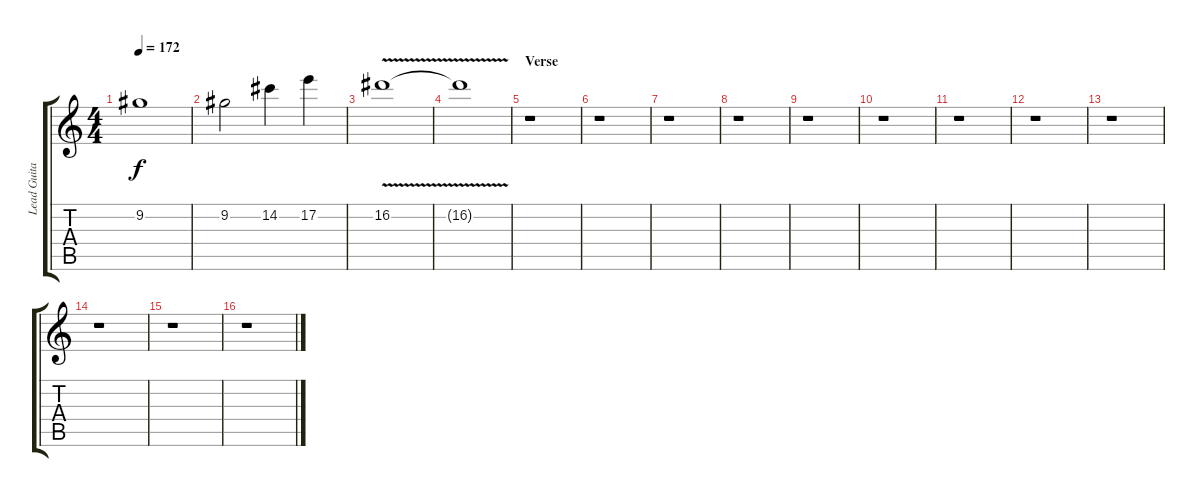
\track ("Lead Guitar 1" "Lead Guita") {instrument distortionguitar}
\staff {score tabs}
\tuning (E4 B3 G3 D3 A2 E2) {hide}
\ts (4 4)
\tempo 172
\clef g2
\ks c
9.2.1{dy f} |
9.2.2 14.2.4 17.2.4 |
16.2{v}.1 |
16.2{t}.1 |
\section ("" "Verse")
r.1 |
r.1 |
r.1 |
r.1 |
r.1 |
r.1 |
r.1 |
r.1 |
r.1 |
r.1 |
r.1 |
r.1
